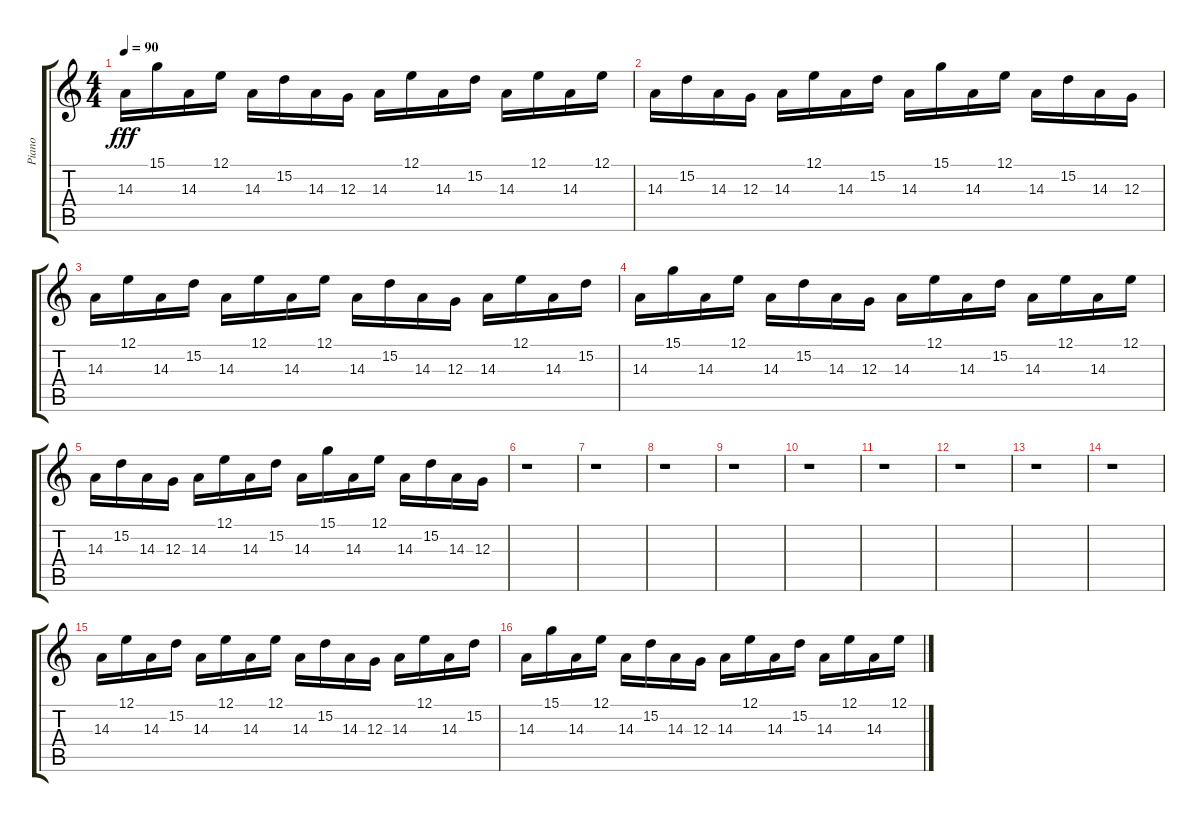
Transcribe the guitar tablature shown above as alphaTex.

\track ("Piano" "Piano") {instrument acousticgrandpiano}
\staff {score tabs}
\tuning (E4 B3 G3 D3 A2 E2) {hide}
\ts (4 4)
\tempo 90
\clef g2
\ks c
14.3.16{dy fff} 15.1.16 14.3.16 12.1.16 14.3.16 15.2.16 14.3.16 12.3.16 14.3.16 12.1.16 14.3.16 15.2.16 14.3.16 12.1.16 14.3.16 12.1.16 |
14.3.16 15.2.16 14.3.16 12.3.16 14.3.16 12.1.16 14.3.16 15.2.16 14.3.16 15.1.16 14.3.16 12.1.16 14.3.16 15.2.16 14.3.16 12.3.16 |
14.3.16 12.1.16 14.3.16 15.2.16 14.3.16 12.1.16 14.3.16 12.1.16 14.3.16 15.2.16 14.3.16 12.3.16 14.3.16 12.1.16 14.3.16 15.2.16 |
14.3.16 15.1.16 14.3.16 12.1.16 14.3.16 15.2.16 14.3.16 12.3.16 14.3.16 12.1.16 14.3.16 15.2.16 14.3.16 12.1.16 14.3.16 12.1.16 |
14.3.16 15.2.16 14.3.16 12.3.16 14.3.16 12.1.16 14.3.16 15.2.16 14.3.16 15.1.16 14.3.16 12.1.16 14.3.16 15.2.16 14.3.16 12.3.16 |
r.1 |
r.1 |
r.1 |
r.1 |
r.1 |
r.1 |
r.1 |
r.1 |
r.1 |
14.3.16 12.1.16 14.3.16 15.2.16 14.3.16 12.1.16 14.3.16 12.1.16 14.3.16 15.2.16 14.3.16 12.3.16 14.3.16 12.1.16 14.3.16 15.2.16 |
14.3.16 15.1.16 14.3.16 12.1.16 14.3.16 15.2.16 14.3.16 12.3.16 14.3.16 12.1.16 14.3.16 15.2.16 14.3.16 12.1.16 14.3.16 12.1.16
